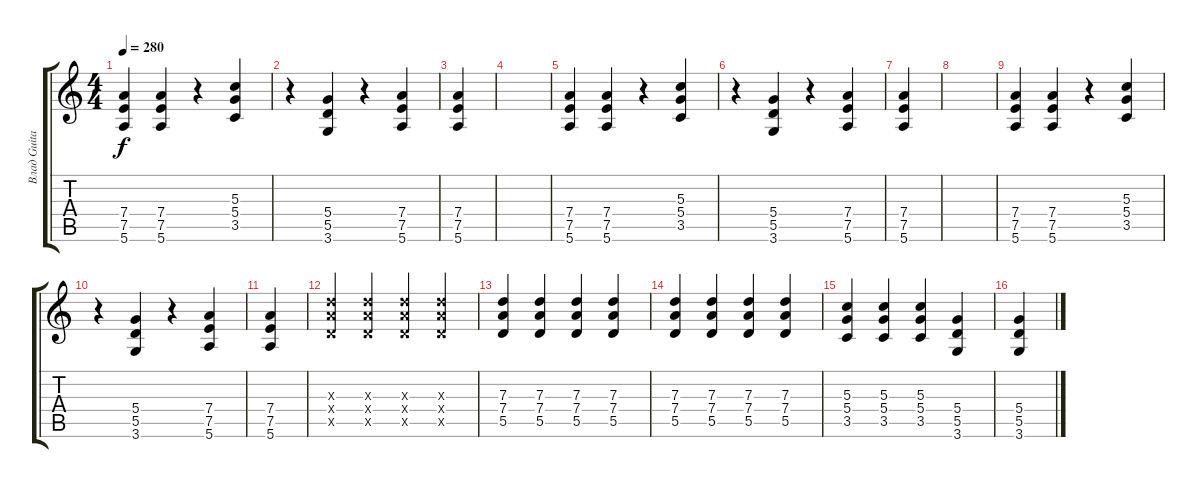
\track ("Влад Guitar" "Влад Guita") {instrument distortionguitar}
\staff {score tabs}
\tuning (E4 B3 G3 D3 A2 E2) {hide}
\ts (4 4)
\tempo 280
\clef g2
\ks c
(7.4 7.5 5.6).4{dy f} (7.4 7.5 5.6).4 r.4 (5.3 5.4 3.5).4 |
r.4 (5.4 5.5 3.6).4 r.4 (7.4 7.5 5.6).4 |
(7.4 7.5 5.6).4 |
|
(7.4 7.5 5.6).4 (7.4 7.5 5.6).4 r.4 (5.3 5.4 3.5).4 |
r.4 (5.4 5.5 3.6).4 r.4 (7.4 7.5 5.6).4 |
(7.4 7.5 5.6).4 |
|
(7.4 7.5 5.6).4 (7.4 7.5 5.6).4 r.4 (5.3 5.4 3.5).4 |
r.4 (5.4 5.5 3.6).4 r.4 (7.4 7.5 5.6).4 |
(7.4 7.5 5.6).4 |
(7.3{x} 7.4{x} 5.5{x}).4 (7.3{x} 7.4{x} 5.5{x}).4 (7.3{x} 7.4{x} 5.5{x}).4 (7.3{x} 7.4{x} 5.5{x}).4 |
(7.3 7.4 5.5).4 (7.3 7.4 5.5).4 (7.3 7.4 5.5).4 (7.3 7.4 5.5).4 |
(7.3 7.4 5.5).4 (7.3 7.4 5.5).4 (7.3 7.4 5.5).4 (7.3 7.4 5.5).4 |
(5.3 5.4 3.5).4 (5.3 5.4 3.5).4 (5.3 5.4 3.5).4 (5.4 5.5 3.6).4 |
(5.4 5.5 3.6).4
